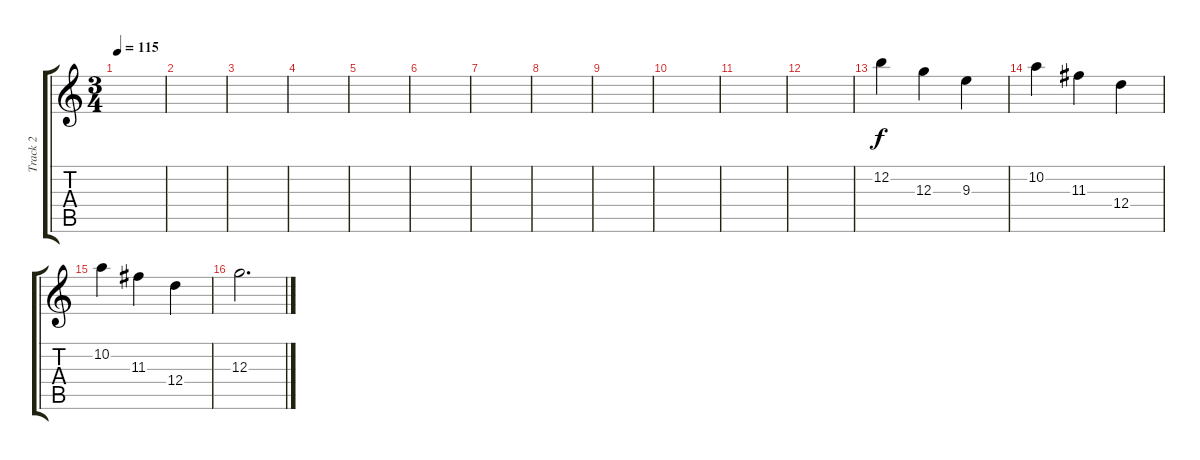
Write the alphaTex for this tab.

\track ("Track 2" "Track 2") {instrument electricguitarclean}
\staff {score tabs}
\tuning (E4 B3 G3 D3 A2 E2) {hide}
\ts (3 4)
\tempo 115
\clef g2
\ks c
|
|
|
|
|
|
|
|
|
|
|
|
12.2.4 12.3.4 9.3.4 |
10.2.4 11.3.4 12.4.4 |
10.2.4 11.3.4 12.4.4 |
12.3.2{d}
